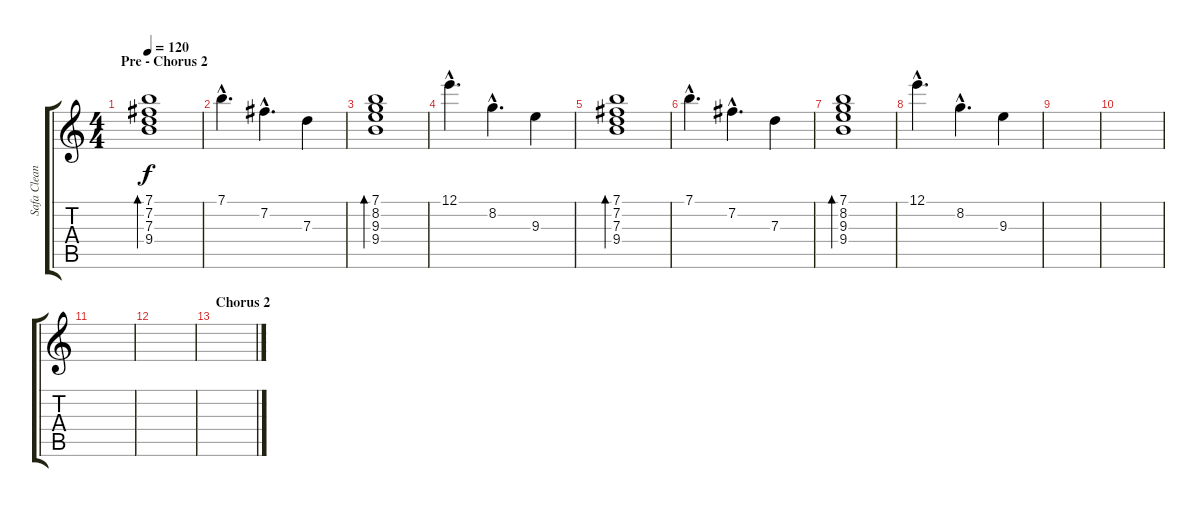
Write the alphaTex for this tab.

\track ("Safa Clean" "Safa Clean") {instrument acousticguitarsteel}
\staff {score tabs}
\tuning (E4 B3 G3 D3 A2 E2) {hide}
\ts (4 4)
\section ("" "Pre - Chorus 2")
\tempo 120
\clef g2
\ks c
(7.1 7.2 7.3 9.4).1{bd 240 dy f} |
7.1{hac}.4{d} 7.2{hac}.4{d} 7.3.4 |
(7.1 8.2 9.3 9.4).1{bd 240} |
12.1{hac}.4{d} 8.2{hac}.4{d} 9.3.4 |
(7.1 7.2 7.3 9.4).1{bd 240} |
7.1{hac}.4{d} 7.2{hac}.4{d} 7.3.4 |
(7.1 8.2 9.3 9.4).1{bd 240} |
12.1{hac}.4{d} 8.2{hac}.4{d} 9.3.4 |
|
|
|
|
\section ("" "Chorus 2")
